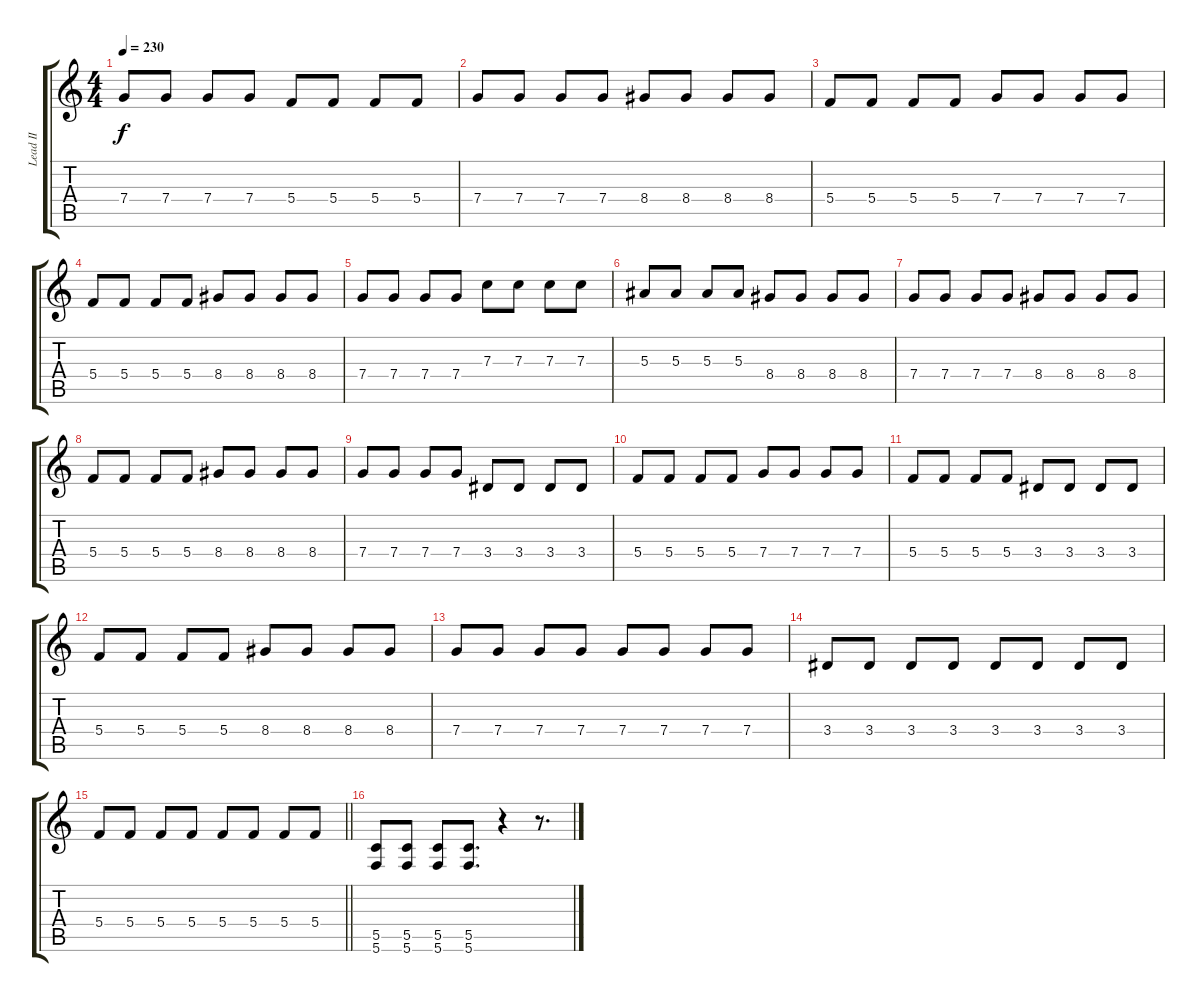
\track ("Lead II" "Lead II") {instrument distortionguitar}
\staff {score tabs}
\tuning (D4 A3 F3 C3 G2 C2) {hide}
\ts (4 4)
\tempo 230
\clef g2
\ks c
7.4.8{dy f} 7.4.8 7.4.8 7.4.8 5.4.8 5.4.8 5.4.8 5.4.8 |
7.4.8 7.4.8 7.4.8 7.4.8 8.4.8 8.4.8 8.4.8 8.4.8 |
5.4.8 5.4.8 5.4.8 5.4.8 7.4.8 7.4.8 7.4.8 7.4.8 |
5.4.8 5.4.8 5.4.8 5.4.8 8.4.8 8.4.8 8.4.8 8.4.8 |
7.4.8 7.4.8 7.4.8 7.4.8 7.3.8 7.3.8 7.3.8 7.3.8 |
5.3.8 5.3.8 5.3.8 5.3.8 8.4.8 8.4.8 8.4.8 8.4.8 |
7.4.8 7.4.8 7.4.8 7.4.8 8.4.8 8.4.8 8.4.8 8.4.8 |
5.4.8 5.4.8 5.4.8 5.4.8 8.4.8 8.4.8 8.4.8 8.4.8 |
7.4.8 7.4.8 7.4.8 7.4.8 3.4.8 3.4.8 3.4.8 3.4.8 |
5.4.8 5.4.8 5.4.8 5.4.8 7.4.8 7.4.8 7.4.8 7.4.8 |
5.4.8 5.4.8 5.4.8 5.4.8 3.4.8 3.4.8 3.4.8 3.4.8 |
5.4.8 5.4.8 5.4.8 5.4.8 8.4.8 8.4.8 8.4.8 8.4.8 |
7.4.8 7.4.8 7.4.8 7.4.8 7.4.8 7.4.8 7.4.8 7.4.8 |
3.4.8 3.4.8 3.4.8 3.4.8 3.4.8 3.4.8 3.4.8 3.4.8 |
\barLineRight lightlight
5.4.8 5.4.8 5.4.8 5.4.8 5.4.8 5.4.8 5.4.8 5.4.8 |
(5.5 5.6).8 (5.5 5.6).8 (5.5 5.6).8 (5.5 5.6).8{d} r.4 r.8{d}
